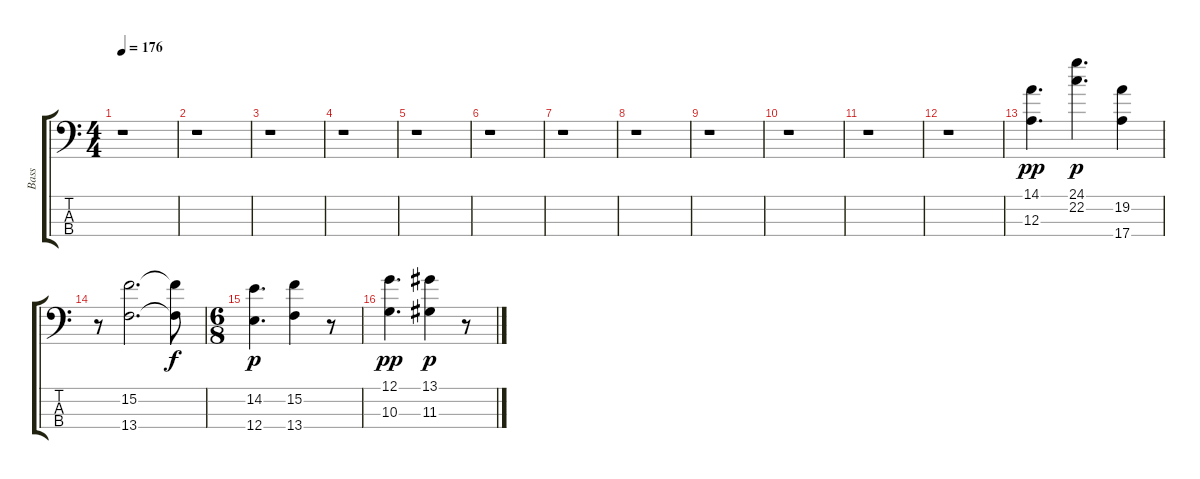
\track ("Bass" "Bass") {instrument fretlessbass}
\staff {score tabs}
\tuning (G2 D2 A1 E1) {hide}
\ts (4 4)
\tempo 176
\clef f4
\ks c
r.1{dy mp} |
r.1 |
r.1 |
r.1 |
r.1 |
r.1 |
r.1 |
r.1 |
r.1 |
r.1 |
r.1 |
r.1 |
(14.1 12.3).4{d dy pp} (24.1 22.2).4{d dy p} (19.2 17.4).4 |
r.8 (15.2 13.4).2{d} (15.2{t} 13.4{t}).8{dy f} |
\ts (6 8)
(14.2 12.4).4{d dy p} (15.2 13.4).4 r.8 |
(12.1 10.3).4{d dy pp} (13.1 11.3).4{dy p} r.8
